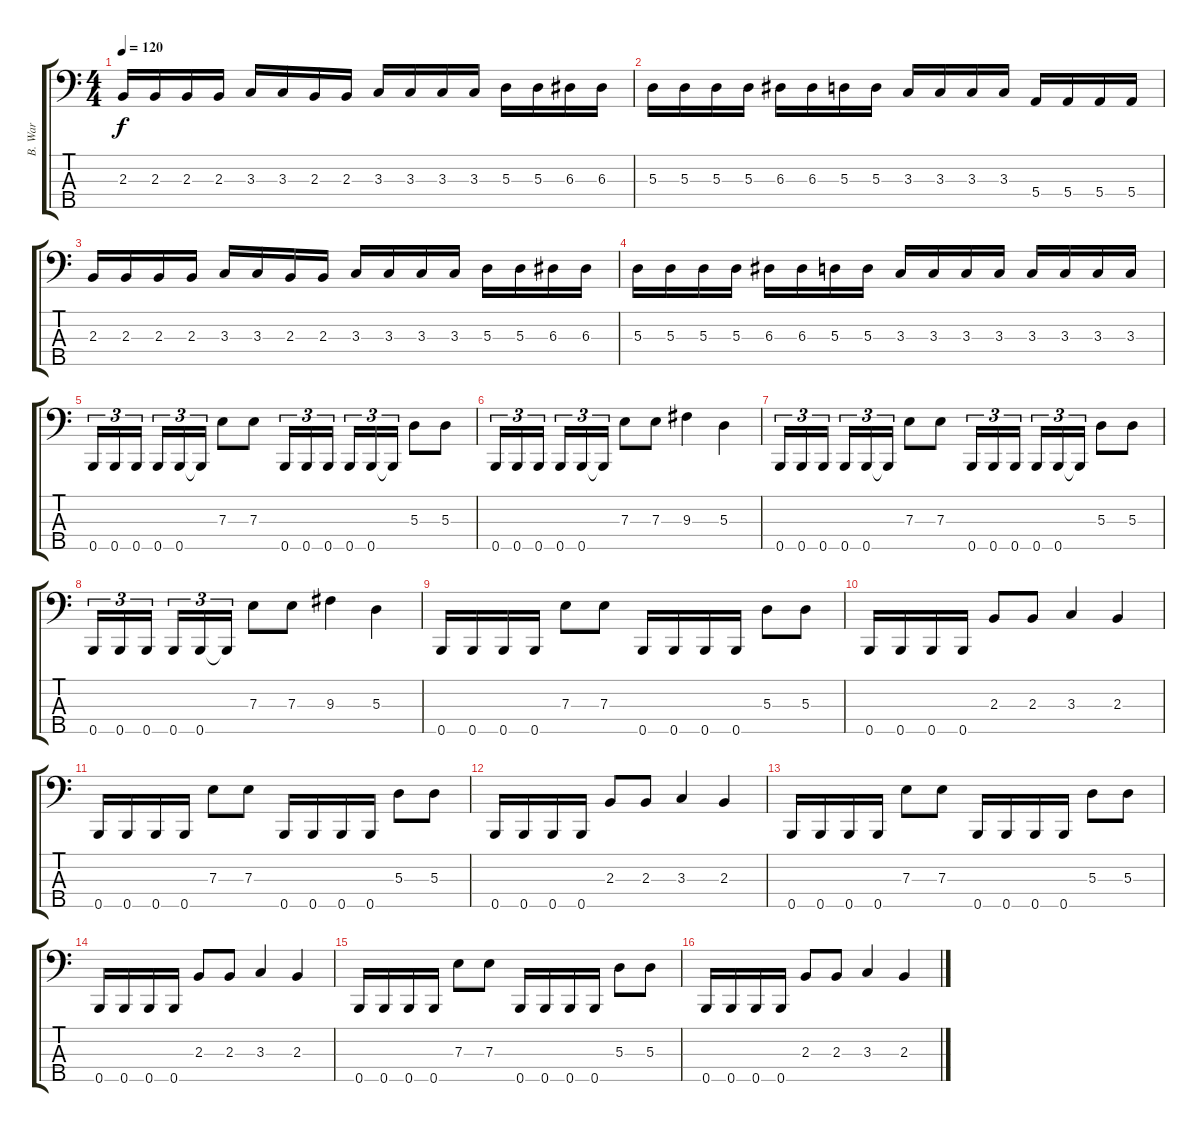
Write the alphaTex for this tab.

\track ("B. War " "B. War ") {instrument electricbassfinger}
\staff {score tabs}
\tuning (G2 D2 A1 E1 B0) {hide}
\ts (4 4)
\tempo 120
\clef f4
\ks c
2.3.16{dy f} 2.3.16 2.3.16 2.3.16 3.3.16 3.3.16 2.3.16 2.3.16 3.3.16 3.3.16 3.3.16 3.3.16 5.3.16 5.3.16 6.3.16 6.3.16 |
5.3.16 5.3.16 5.3.16 5.3.16 6.3.16 6.3.16 5.3.16 5.3.16 3.3.16 3.3.16 3.3.16 3.3.16 5.4.16 5.4.16 5.4.16 5.4.16 |
2.3.16 2.3.16 2.3.16 2.3.16 3.3.16 3.3.16 2.3.16 2.3.16 3.3.16 3.3.16 3.3.16 3.3.16 5.3.16 5.3.16 6.3.16 6.3.16 |
5.3.16 5.3.16 5.3.16 5.3.16 6.3.16 6.3.16 5.3.16 5.3.16 3.3.16 3.3.16 3.3.16 3.3.16 3.3.16 3.3.16 3.3.16 3.3.16 |
0.5.16{tu (3 2) volume 16} 0.5.16{tu (3 2)} 0.5.16{tu (3 2) beam splitsecondary} 0.5.16{tu (3 2)} 0.5.16{tu (3 2)} 0.5{t}.16{tu (3 2)} 7.3.8 7.3.8 0.5.16{tu (3 2)} 0.5.16{tu (3 2)} 0.5.16{tu (3 2) beam splitsecondary} 0.5.16{tu (3 2)} 0.5.16{tu (3 2)} 0.5{t}.16{tu (3 2)} 5.3.8 5.3.8 |
0.5.16{tu (3 2)} 0.5.16{tu (3 2)} 0.5.16{tu (3 2) beam splitsecondary} 0.5.16{tu (3 2)} 0.5.16{tu (3 2)} 0.5{t}.16{tu (3 2)} 7.3.8 7.3.8 9.3.4 5.3.4 |
0.5.16{tu (3 2)} 0.5.16{tu (3 2)} 0.5.16{tu (3 2) beam splitsecondary} 0.5.16{tu (3 2)} 0.5.16{tu (3 2)} 0.5{t}.16{tu (3 2)} 7.3.8 7.3.8 0.5.16{tu (3 2)} 0.5.16{tu (3 2)} 0.5.16{tu (3 2) beam splitsecondary} 0.5.16{tu (3 2)} 0.5.16{tu (3 2)} 0.5{t}.16{tu (3 2)} 5.3.8 5.3.8 |
0.5.16{tu (3 2)} 0.5.16{tu (3 2)} 0.5.16{tu (3 2) beam splitsecondary} 0.5.16{tu (3 2)} 0.5.16{tu (3 2)} 0.5{t}.16{tu (3 2)} 7.3.8 7.3.8 9.3.4 5.3.4 |
0.5.16{volume 9} 0.5.16 0.5.16 0.5.16 7.3.8 7.3.8 0.5.16 0.5.16 0.5.16 0.5.16 5.3.8 5.3.8 |
0.5.16 0.5.16 0.5.16 0.5.16 2.3.8 2.3.8 3.3.4 2.3.4 |
0.5.16 0.5.16 0.5.16 0.5.16 7.3.8 7.3.8 0.5.16 0.5.16 0.5.16 0.5.16 5.3.8 5.3.8 |
0.5.16 0.5.16 0.5.16 0.5.16 2.3.8 2.3.8 3.3.4 2.3.4 |
0.5.16 0.5.16 0.5.16 0.5.16 7.3.8 7.3.8 0.5.16 0.5.16 0.5.16 0.5.16 5.3.8 5.3.8 |
0.5.16 0.5.16 0.5.16 0.5.16 2.3.8 2.3.8 3.3.4 2.3.4 |
0.5.16 0.5.16 0.5.16 0.5.16 7.3.8 7.3.8 0.5.16 0.5.16 0.5.16 0.5.16 5.3.8 5.3.8 |
0.5.16 0.5.16 0.5.16 0.5.16 2.3.8 2.3.8 3.3.4 2.3.4
